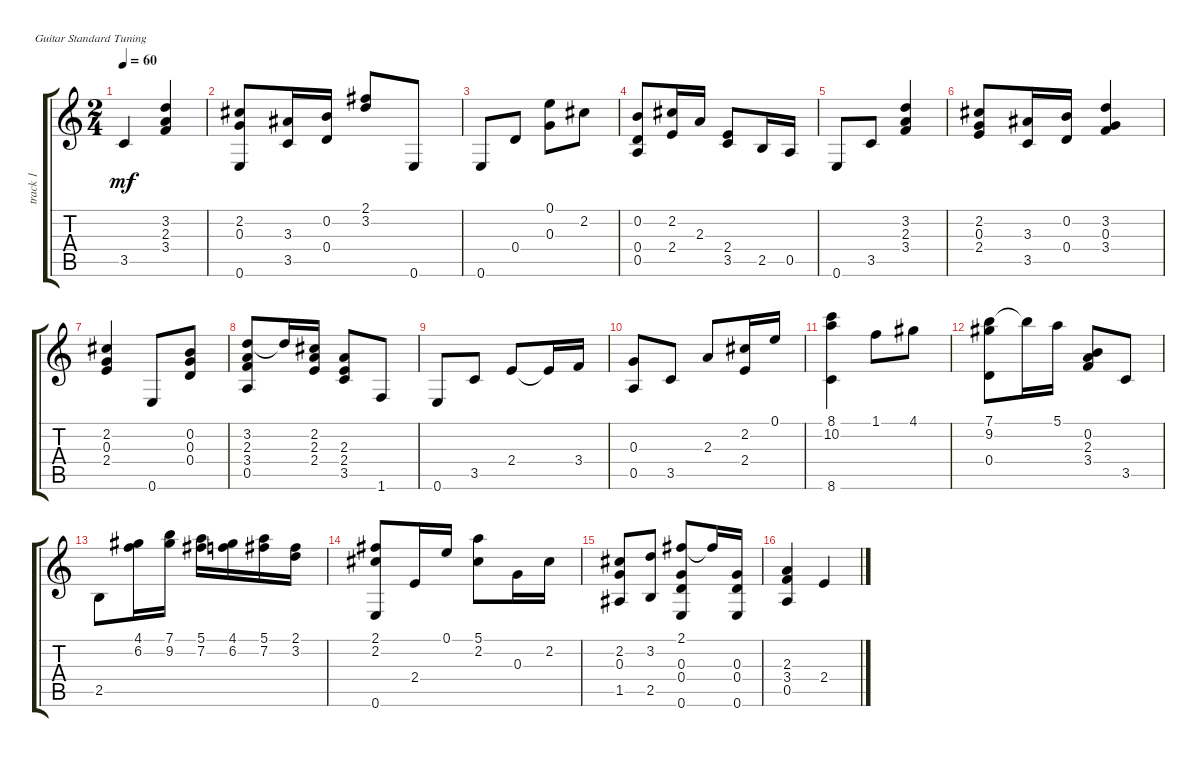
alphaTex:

\defaultSystemsLayout 4
\track ("NylonGuitar" "track 1") {instrument acousticguitarnylon}
\staff {score tabs}
\tuning (E4 B3 G3 D3 A2 E2)
\ts (2 4)
\tempo 60
\clef g2
\ks c
3.5.4{dy mf} (3.4 2.3 3.2).4 |
(0.6 0.3 2.2).8 (3.5 3.3).16 (0.4 0.2).16 (3.2 2.1).8 0.6.8 |
0.6.8 0.4.8 (0.3 0.1).8 2.2.8 |
(0.5 0.4 0.2).8 (2.4 2.2).16 2.3.16 (3.5 2.4).8 2.5.16 0.5.16 |
0.6.8 3.5.8 (3.4 2.3 3.2).4 |
(2.4 0.3 2.2).8 (3.5 3.3).16 (0.4 0.2).16 (3.4 0.3 3.2).4 |
(2.4 0.3 2.2).4 0.6.8 (0.4 0.3 0.2).8 |
(0.5 3.4 2.3 3.2).8 3.2{t}.16 (2.4 2.3 2.2).16 (3.5 2.4 2.3).8 1.6.8 |
0.6.8 3.5.8 2.4.8 2.4{t}.16 3.4.16 |
(0.5 0.3).8 3.5.8 2.3.8 (2.4 2.2).16 0.1.16 |
(10.2 8.1 8.6).4 1.1.8 4.1.8 |
(0.4 9.2 7.1).8 7.1{t}.16 5.1.16 (3.4 2.3 0.2).8 3.5.8 |
2.5.8 (6.2 4.1).16 (9.2 7.1).16 (7.2 5.1).16 (6.2 4.1).16 (7.2 5.1).16 (3.2 2.1).16 |
(0.6 2.2 2.1).8 2.4.16 0.1.16 (2.2 5.1).8 0.3.16 2.2.16 |
(1.5 0.3 2.2).8 (3.2 2.5).8 (0.6 0.4 0.3 2.1).8 2.1{t}.16 (0.6 0.4 0.3).16 |
(0.5 3.4 2.3).4 2.4.4
